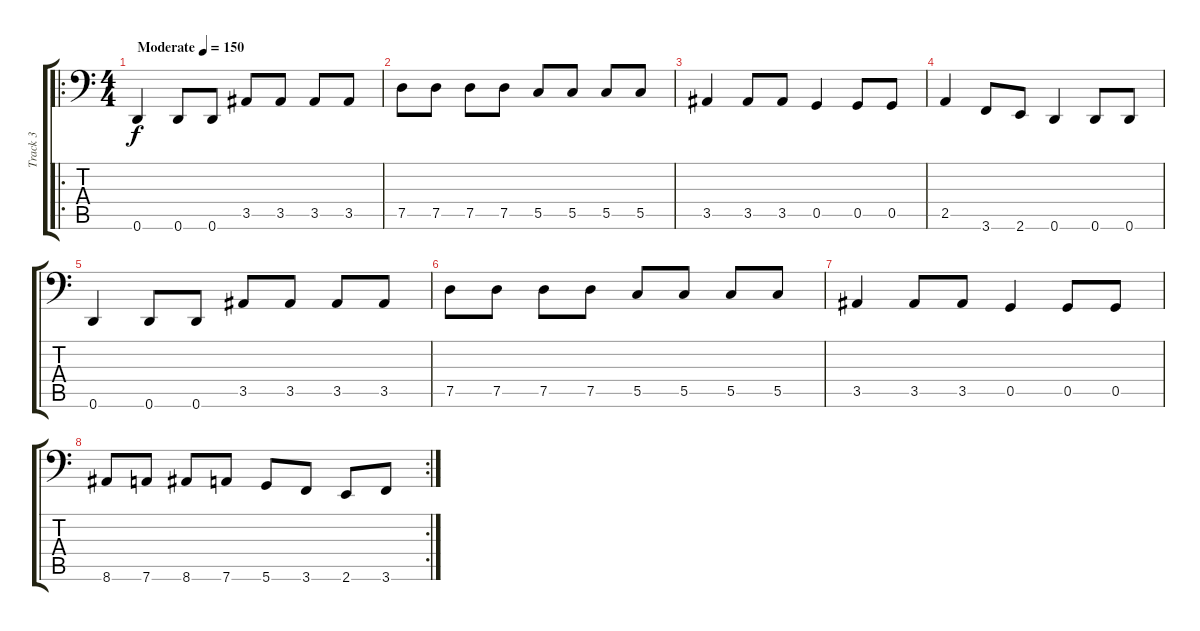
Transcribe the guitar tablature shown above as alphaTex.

\track ("Track 3" "Track 3") {instrument electricbasspick}
\staff {score tabs}
\tuning (D3 A2 F2 C2 G1 D1) {hide}
\ro
\ts (4 4)
\tempo (150 "Moderate")
\clef f4
\ks c
0.6.4{dy f instrument electricbasspick} 0.6.8 0.6.8 3.5.8 3.5.8 3.5.8 3.5.8 |
7.5.8 7.5.8 7.5.8 7.5.8 5.5.8 5.5.8 5.5.8 5.5.8 |
3.5.4 3.5.8 3.5.8 0.5.4 0.5.8 0.5.8 |
2.5.4 3.6.8 2.6.8 0.6.4 0.6.8 0.6.8 |
0.6.4 0.6.8 0.6.8 3.5.8 3.5.8 3.5.8 3.5.8 |
7.5.8 7.5.8 7.5.8 7.5.8 5.5.8 5.5.8 5.5.8 5.5.8 |
3.5.4 3.5.8 3.5.8 0.5.4 0.5.8 0.5.8 |
\rc 2
8.6.8 7.6.8 8.6.8 7.6.8 5.6.8 3.6.8 2.6.8 3.6.8
